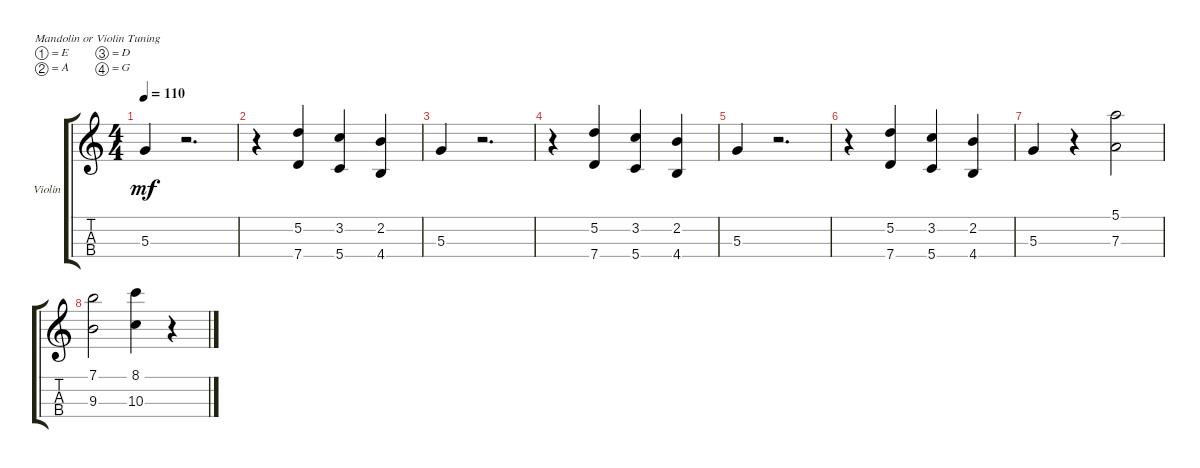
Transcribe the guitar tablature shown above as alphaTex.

\defaultSystemsLayout 4
\bracketExtendMode groupsimilarinstruments
\firstSystemTrackNameOrientation horizontal
\otherSystemsTrackNameOrientation horizontal
\track ("Violin" "Violin") {instrument violin}
\staff {score tabs}
\tuning (E5 A4 D4 G3)
\ts (4 4)
\tempo 110
\clef g2
\scale
0.333333
\ks c
5.3.4{dy mf} r.2{d} |
\scale
0.333333 r.4 (7.4 5.2).4 (3.2 5.4).4 (2.2 4.4).4 |
\scale
0.333333 5.3.4 r.2{d} |
\scale
0.333333 r.4 (7.4 5.2).4 (3.2 5.4).4 (2.2 4.4).4 |
\scale
0.333333 5.3.4 r.2{d} |
\scale
0.333333 r.4 (7.4 5.2).4 (3.2 5.4).4 (2.2 4.4).4 |
\scale
0.333333 5.3.4 r.4 (7.3 5.1).2 |
\scale
0.333333 (9.3 7.1).2 (10.3 8.1).4 r.4 |
\scale
0.333333 |
\scale
0.333333 |
\scale
0.333333 |
\scale
0.333333 |
\scale
0.333333 |
\scale
0.333333 |
\scale
0.333333 |
\scale
0.333333
